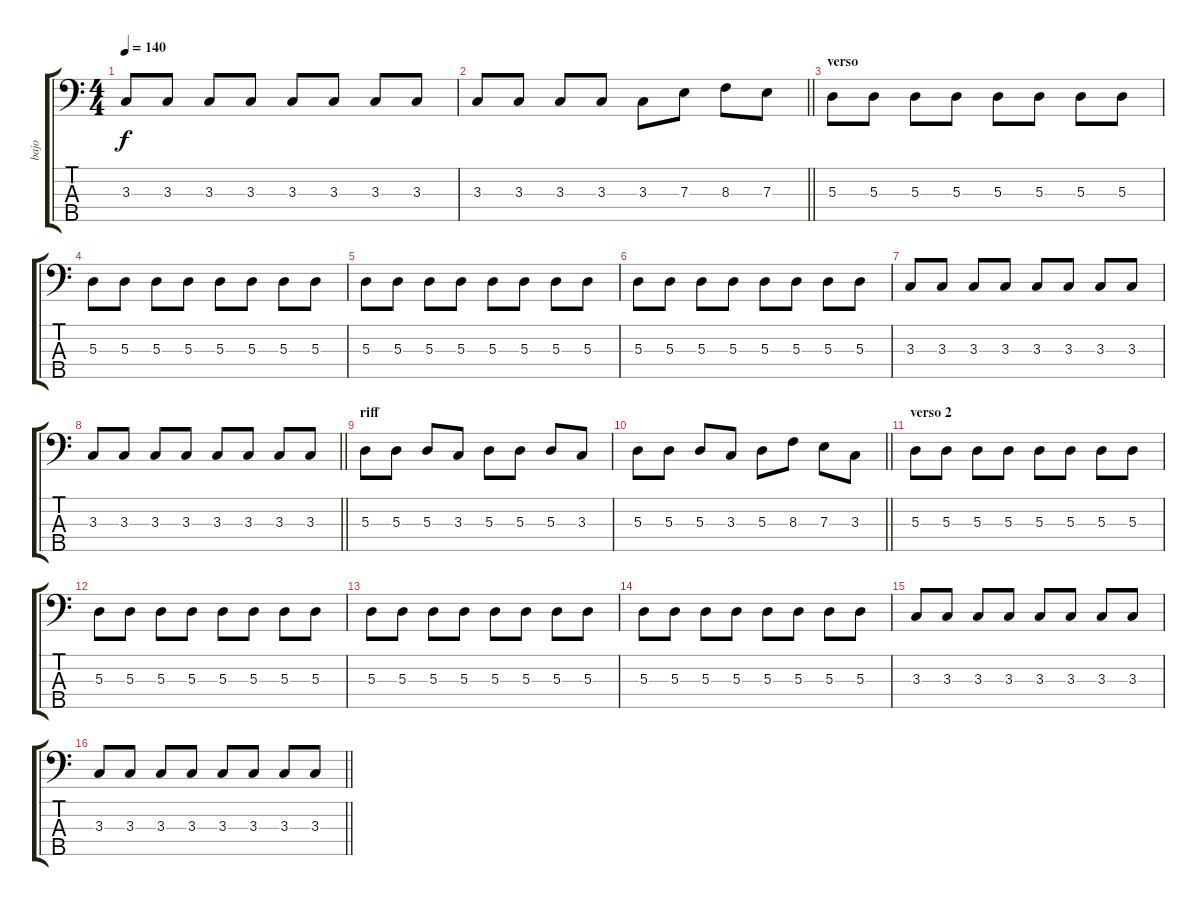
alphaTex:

\track ("bajo" "bajo") {instrument electricbassfinger}
\staff {score tabs}
\tuning (G2 D2 A1 E1 B0) {hide}
\ts (4 4)
\tempo 140
\clef f4
\ks c
3.3.8{dy f} 3.3.8 3.3.8 3.3.8 3.3.8 3.3.8 3.3.8 3.3.8 |
\barLineRight lightlight
3.3.8 3.3.8 3.3.8 3.3.8 3.3.8 7.3.8 8.3.8 7.3.8 |
\section ("" "verso")
5.3.8 5.3.8 5.3.8 5.3.8 5.3.8 5.3.8 5.3.8 5.3.8 |
5.3.8 5.3.8 5.3.8 5.3.8 5.3.8 5.3.8 5.3.8 5.3.8 |
5.3.8 5.3.8 5.3.8 5.3.8 5.3.8 5.3.8 5.3.8 5.3.8 |
5.3.8 5.3.8 5.3.8 5.3.8 5.3.8 5.3.8 5.3.8 5.3.8 |
3.3.8 3.3.8 3.3.8 3.3.8 3.3.8 3.3.8 3.3.8 3.3.8 |
\barLineRight lightlight
3.3.8 3.3.8 3.3.8 3.3.8 3.3.8 3.3.8 3.3.8 3.3.8 |
\section ("" "riff")
5.3.8 5.3.8 5.3.8 3.3.8 5.3.8 5.3.8 5.3.8 3.3.8 |
\barLineRight lightlight
5.3.8 5.3.8 5.3.8 3.3.8 5.3.8 8.3.8 7.3.8 3.3.8 |
\section ("" "verso 2")
5.3.8 5.3.8 5.3.8 5.3.8 5.3.8 5.3.8 5.3.8 5.3.8 |
5.3.8 5.3.8 5.3.8 5.3.8 5.3.8 5.3.8 5.3.8 5.3.8 |
5.3.8 5.3.8 5.3.8 5.3.8 5.3.8 5.3.8 5.3.8 5.3.8 |
5.3.8 5.3.8 5.3.8 5.3.8 5.3.8 5.3.8 5.3.8 5.3.8 |
3.3.8 3.3.8 3.3.8 3.3.8 3.3.8 3.3.8 3.3.8 3.3.8 |
\barLineRight lightlight
3.3.8 3.3.8 3.3.8 3.3.8 3.3.8 3.3.8 3.3.8 3.3.8
